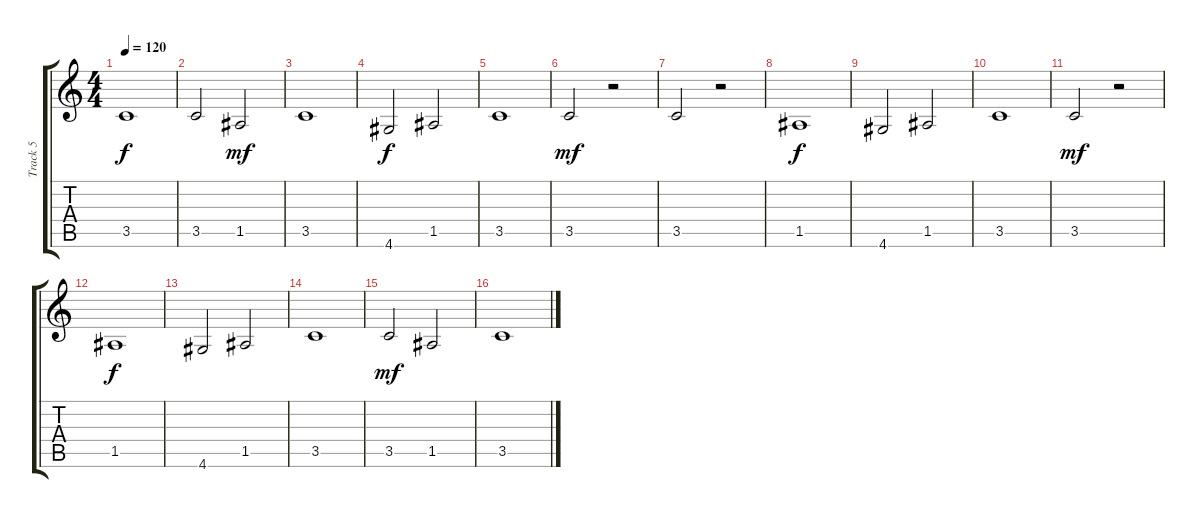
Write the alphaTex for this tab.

\track ("Track 5" "Track 5") {instrument acousticbass}
\staff {score tabs}
\tuning (E4 B3 G3 D3 A2 E2) {hide}
\ts (4 4)
\tempo 120
\clef g2
\ks c
3.5.1{dy f} |
3.5.2 1.5.2{dy mf} |
3.5.1 |
4.6.2{dy f} 1.5.2 |
3.5.1 |
3.5.2{dy mf} r.2 |
3.5.2 r.2 |
1.5.1{dy f} |
4.6.2 1.5.2 |
3.5.1 |
3.5.2{dy mf} r.2 |
1.5.1{dy f} |
4.6.2 1.5.2 |
3.5.1 |
3.5.2{dy mf} 1.5.2 |
3.5.1
